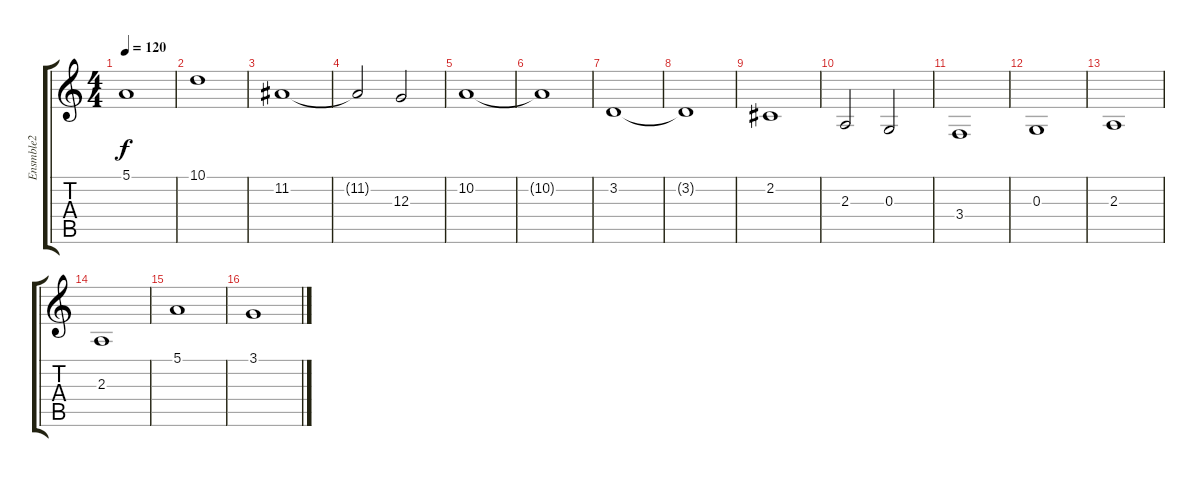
\track ("Ensmble2" "Ensmble2") {instrument stringensemble2}
\staff {score tabs}
\tuning (E4 B3 G3 D3 A2 E2) {hide}
\ts (4 4)
\tempo 120
\clef g2
\ks c
5.1.1{dy f} |
10.1.1 |
11.2.1 |
11.2{t}.2 12.3.2 |
10.2.1 |
10.2{t}.1 |
3.2.1 |
3.2{t}.1 |
2.2.1 |
2.3.2 0.3.2 |
3.4.1 |
0.3.1 |
2.3.1 |
2.3.1 |
5.1.1 |
3.1.1
